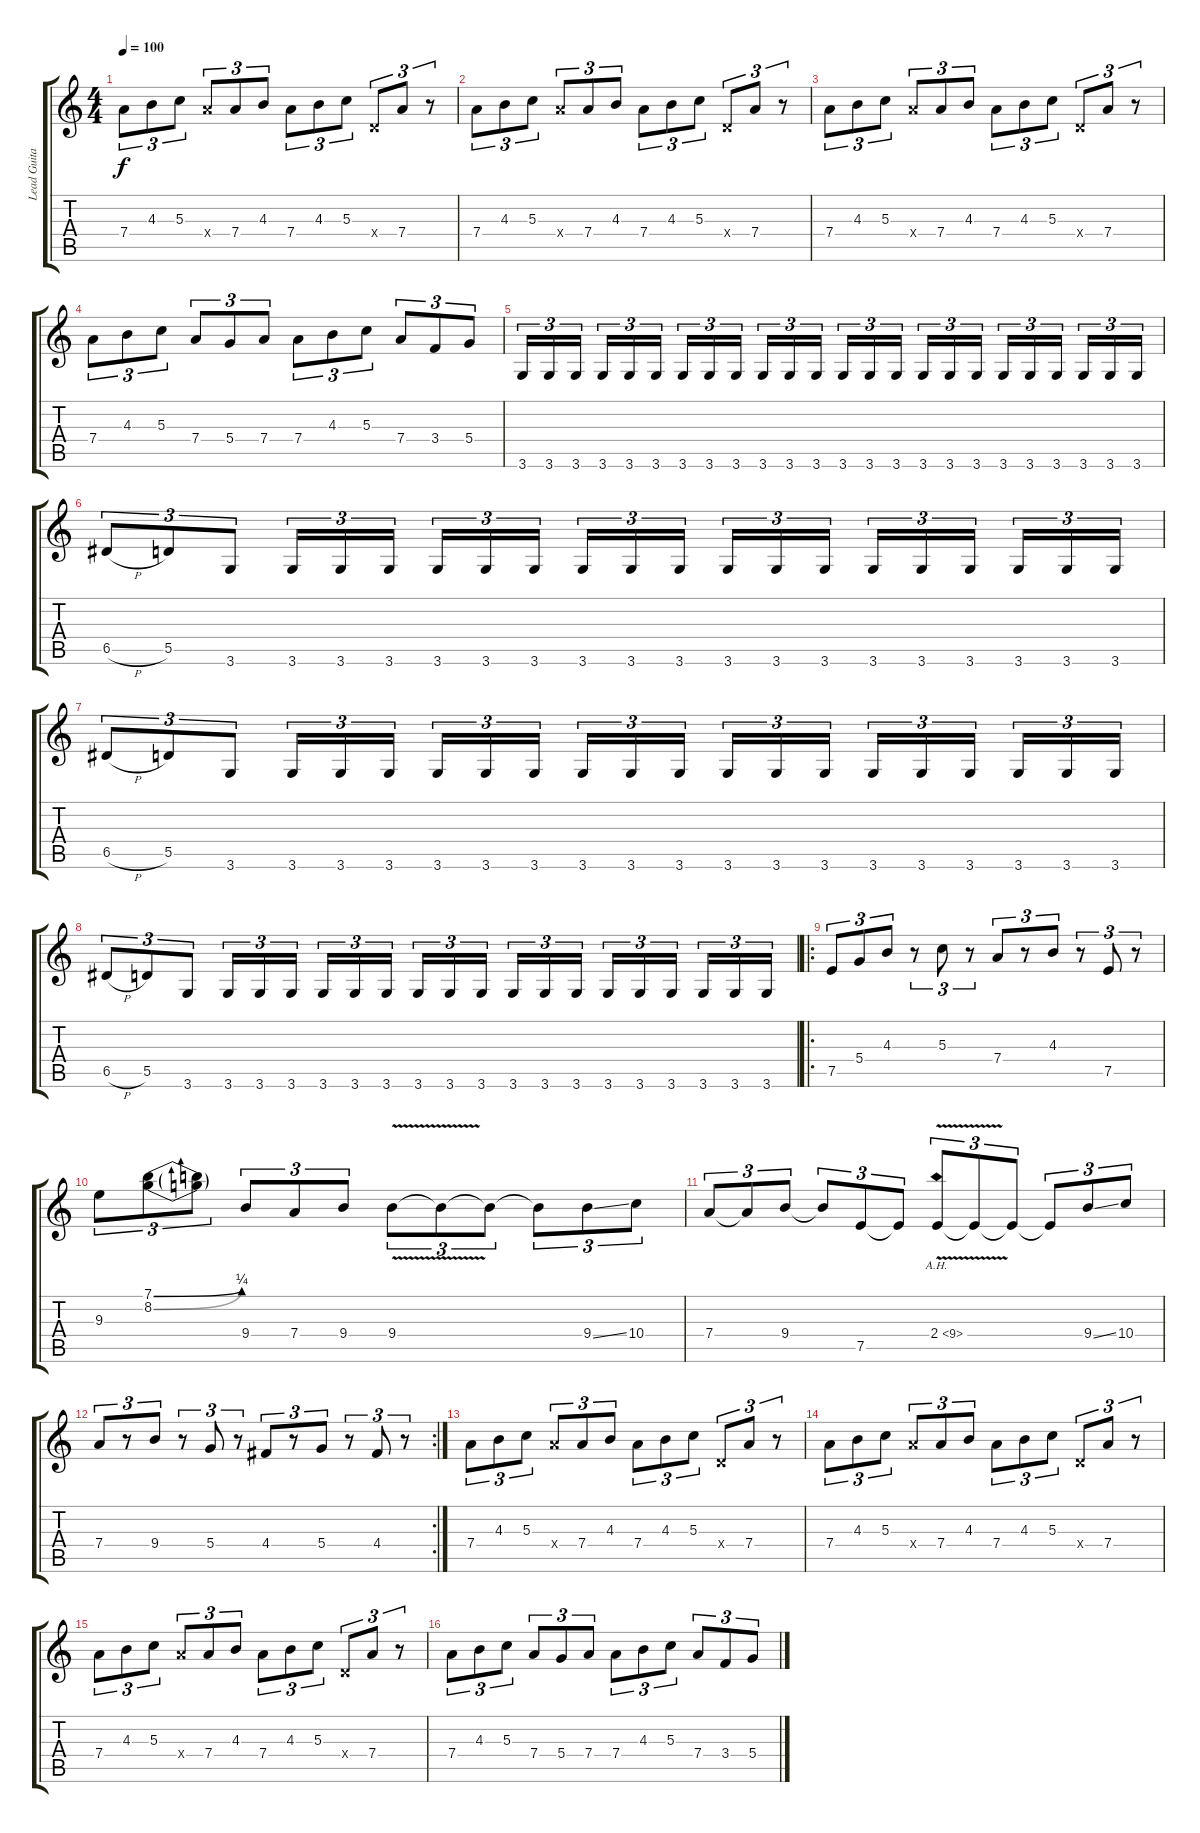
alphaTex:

\track ("Lead Guitar" "Lead Guita") {instrument distortionguitar}
\staff {score tabs}
\tuning (E4 B3 G3 D3 A2 E2) {hide}
\ts (4 4)
\tempo 100
\clef g2
\ks c
7.4.8{tu (3 2) dy f} 4.3.8{tu (3 2)} 5.3.8{tu (3 2)} 7.4{x}.8{tu (3 2)} 7.4.8{tu (3 2)} 4.3.8{tu (3 2)} 7.4.8{tu (3 2)} 4.3.8{tu (3 2)} 5.3.8{tu (3 2)} 0.4{x}.8{tu (3 2)} 7.4.8{tu (3 2)} r.8{tu (3 2)} |
7.4.8{tu (3 2)} 4.3.8{tu (3 2)} 5.3.8{tu (3 2)} 7.4{x}.8{tu (3 2)} 7.4.8{tu (3 2)} 4.3.8{tu (3 2)} 7.4.8{tu (3 2)} 4.3.8{tu (3 2)} 5.3.8{tu (3 2)} 0.4{x}.8{tu (3 2)} 7.4.8{tu (3 2)} r.8{tu (3 2)} |
7.4.8{tu (3 2)} 4.3.8{tu (3 2)} 5.3.8{tu (3 2)} 7.4{x}.8{tu (3 2)} 7.4.8{tu (3 2)} 4.3.8{tu (3 2)} 7.4.8{tu (3 2)} 4.3.8{tu (3 2)} 5.3.8{tu (3 2)} 0.4{x}.8{tu (3 2)} 7.4.8{tu (3 2)} r.8{tu (3 2)} |
7.4.8{tu (3 2)} 4.3.8{tu (3 2)} 5.3.8{tu (3 2)} 7.4.8{tu (3 2)} 5.4.8{tu (3 2)} 7.4.8{tu (3 2)} 7.4.8{tu (3 2)} 4.3.8{tu (3 2)} 5.3.8{tu (3 2)} 7.4.8{tu (3 2)} 3.4.8{tu (3 2)} 5.4.8{tu (3 2)} |
3.6.16{tu (3 2)} 3.6.16{tu (3 2)} 3.6.16{tu (3 2)} 3.6.16{tu (3 2)} 3.6.16{tu (3 2)} 3.6.16{tu (3 2)} 3.6.16{tu (3 2)} 3.6.16{tu (3 2)} 3.6.16{tu (3 2)} 3.6.16{tu (3 2)} 3.6.16{tu (3 2)} 3.6.16{tu (3 2)} 3.6.16{tu (3 2)} 3.6.16{tu (3 2)} 3.6.16{tu (3 2)} 3.6.16{tu (3 2)} 3.6.16{tu (3 2)} 3.6.16{tu (3 2)} 3.6.16{tu (3 2)} 3.6.16{tu (3 2)} 3.6.16{tu (3 2)} 3.6.16{tu (3 2)} 3.6.16{tu (3 2)} 3.6.16{tu (3 2)} |
6.5{h}.8{tu (3 2)} 5.5.8{tu (3 2)} 3.6.8{tu (3 2)} 3.6.16{tu (3 2)} 3.6.16{tu (3 2)} 3.6.16{tu (3 2)} 3.6.16{tu (3 2)} 3.6.16{tu (3 2)} 3.6.16{tu (3 2)} 3.6.16{tu (3 2)} 3.6.16{tu (3 2)} 3.6.16{tu (3 2)} 3.6.16{tu (3 2)} 3.6.16{tu (3 2)} 3.6.16{tu (3 2)} 3.6.16{tu (3 2)} 3.6.16{tu (3 2)} 3.6.16{tu (3 2)} 3.6.16{tu (3 2)} 3.6.16{tu (3 2)} 3.6.16{tu (3 2)} |
6.5{h}.8{tu (3 2)} 5.5.8{tu (3 2)} 3.6.8{tu (3 2)} 3.6.16{tu (3 2)} 3.6.16{tu (3 2)} 3.6.16{tu (3 2)} 3.6.16{tu (3 2)} 3.6.16{tu (3 2)} 3.6.16{tu (3 2)} 3.6.16{tu (3 2)} 3.6.16{tu (3 2)} 3.6.16{tu (3 2)} 3.6.16{tu (3 2)} 3.6.16{tu (3 2)} 3.6.16{tu (3 2)} 3.6.16{tu (3 2)} 3.6.16{tu (3 2)} 3.6.16{tu (3 2)} 3.6.16{tu (3 2)} 3.6.16{tu (3 2)} 3.6.16{tu (3 2)} |
6.5{h}.8{tu (3 2)} 5.5.8{tu (3 2)} 3.6.8{tu (3 2)} 3.6.16{tu (3 2)} 3.6.16{tu (3 2)} 3.6.16{tu (3 2)} 3.6.16{tu (3 2)} 3.6.16{tu (3 2)} 3.6.16{tu (3 2)} 3.6.16{tu (3 2)} 3.6.16{tu (3 2)} 3.6.16{tu (3 2)} 3.6.16{tu (3 2)} 3.6.16{tu (3 2)} 3.6.16{tu (3 2)} 3.6.16{tu (3 2)} 3.6.16{tu (3 2)} 3.6.16{tu (3 2)} 3.6.16{tu (3 2)} 3.6.16{tu (3 2)} 3.6.16{tu (3 2)} |
\ro
7.5.8{tu (3 2)} 5.4.8{tu (3 2)} 4.3.8{tu (3 2)} r.8{tu (3 2)} 5.3.8{tu (3 2)} r.8{tu (3 2)} 7.4.8{tu (3 2)} r.8{tu (3 2)} 4.3.8{tu (3 2)} r.8{tu (3 2)} 7.5.8{tu (3 2)} r.8{tu (3 2)} |
9.3.8{tu (3 2)} (7.1{be (bend 0 0 60 1)} 8.2{be (bend 0 0 60 1)}).8{tu (3 2)} (7.1{t} 8.2{t}).8{tu (3 2)} 9.4.8{tu (3 2)} 7.4.8{tu (3 2)} 9.4.8{tu (3 2)} 9.4{v}.8{tu (3 2)} 9.4{t}.8{tu (3 2)} 9.4{t}.8{tu (3 2)} 9.4{t}.8{tu (3 2)} 9.4{ss}.8{tu (3 2)} 10.4.8{tu (3 2)} |
7.4.8{tu (3 2)} 7.4{t}.8{tu (3 2)} 9.4.8{tu (3 2)} 9.4{t}.8{tu (3 2)} 7.5.8{tu (3 2)} 7.5{t}.8{tu (3 2)} 2.4{ah 7 v}.8{tu (3 2)} 2.4{t}.8{tu (3 2)} 2.4{t}.8{tu (3 2)} 2.4{t}.8{tu (3 2)} 9.4{ss}.8{tu (3 2)} 10.4.8{tu (3 2)} |
\rc 2
7.4.8{tu (3 2)} r.8{tu (3 2)} 9.4.8{tu (3 2)} r.8{tu (3 2)} 5.4.8{tu (3 2)} r.8{tu (3 2)} 4.4.8{tu (3 2)} r.8{tu (3 2)} 5.4.8{tu (3 2)} r.8{tu (3 2)} 4.4.8{tu (3 2)} r.8{tu (3 2)} |
7.4.8{tu (3 2)} 4.3.8{tu (3 2)} 5.3.8{tu (3 2)} 7.4{x}.8{tu (3 2)} 7.4.8{tu (3 2)} 4.3.8{tu (3 2)} 7.4.8{tu (3 2)} 4.3.8{tu (3 2)} 5.3.8{tu (3 2)} 0.4{x}.8{tu (3 2)} 7.4.8{tu (3 2)} r.8{tu (3 2)} |
7.4.8{tu (3 2)} 4.3.8{tu (3 2)} 5.3.8{tu (3 2)} 7.4{x}.8{tu (3 2)} 7.4.8{tu (3 2)} 4.3.8{tu (3 2)} 7.4.8{tu (3 2)} 4.3.8{tu (3 2)} 5.3.8{tu (3 2)} 0.4{x}.8{tu (3 2)} 7.4.8{tu (3 2)} r.8{tu (3 2)} |
7.4.8{tu (3 2)} 4.3.8{tu (3 2)} 5.3.8{tu (3 2)} 7.4{x}.8{tu (3 2)} 7.4.8{tu (3 2)} 4.3.8{tu (3 2)} 7.4.8{tu (3 2)} 4.3.8{tu (3 2)} 5.3.8{tu (3 2)} 0.4{x}.8{tu (3 2)} 7.4.8{tu (3 2)} r.8{tu (3 2)} |
7.4.8{tu (3 2)} 4.3.8{tu (3 2)} 5.3.8{tu (3 2)} 7.4.8{tu (3 2)} 5.4.8{tu (3 2)} 7.4.8{tu (3 2)} 7.4.8{tu (3 2)} 4.3.8{tu (3 2)} 5.3.8{tu (3 2)} 7.4.8{tu (3 2)} 3.4.8{tu (3 2)} 5.4.8{tu (3 2)}
